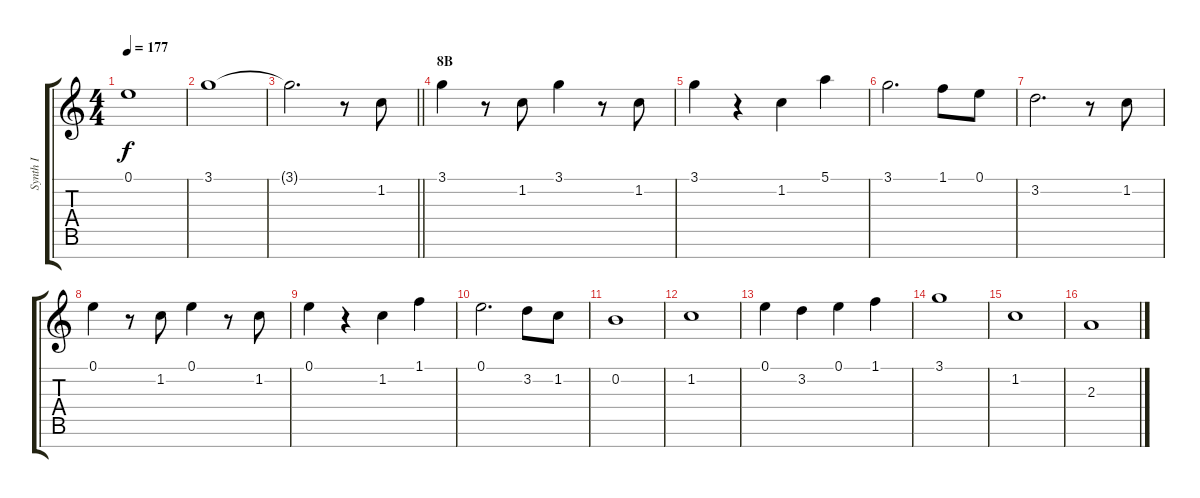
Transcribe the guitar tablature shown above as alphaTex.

\track ("Synth I" "Synth I") {instrument fx5brightness}
\staff {score tabs}
\tuning (E5 B4 G4 D4 A3 E3 B2) {hide}
\ts (4 4)
\tempo 177
\clef g2
\ks c
0.1.1{dy f} |
3.1.1 |
\barLineRight lightlight
3.1{t}.2{d} r.8 1.2.8 |
\section ("" "8B")
3.1.4 r.8 1.2.8 3.1.4 r.8 1.2.8 |
3.1.4 r.4 1.2.4 5.1.4 |
3.1.2{d} 1.1.8 0.1.8 |
3.2.2{d} r.8 1.2.8 |
0.1.4 r.8 1.2.8 0.1.4 r.8 1.2.8 |
0.1.4 r.4 1.2.4 1.1.4 |
0.1.2{d} 3.2.8 1.2.8 |
0.2.1 |
1.2.1 |
0.1.4 3.2.4 0.1.4 1.1.4 |
3.1.1 |
1.2.1 |
2.3.1
